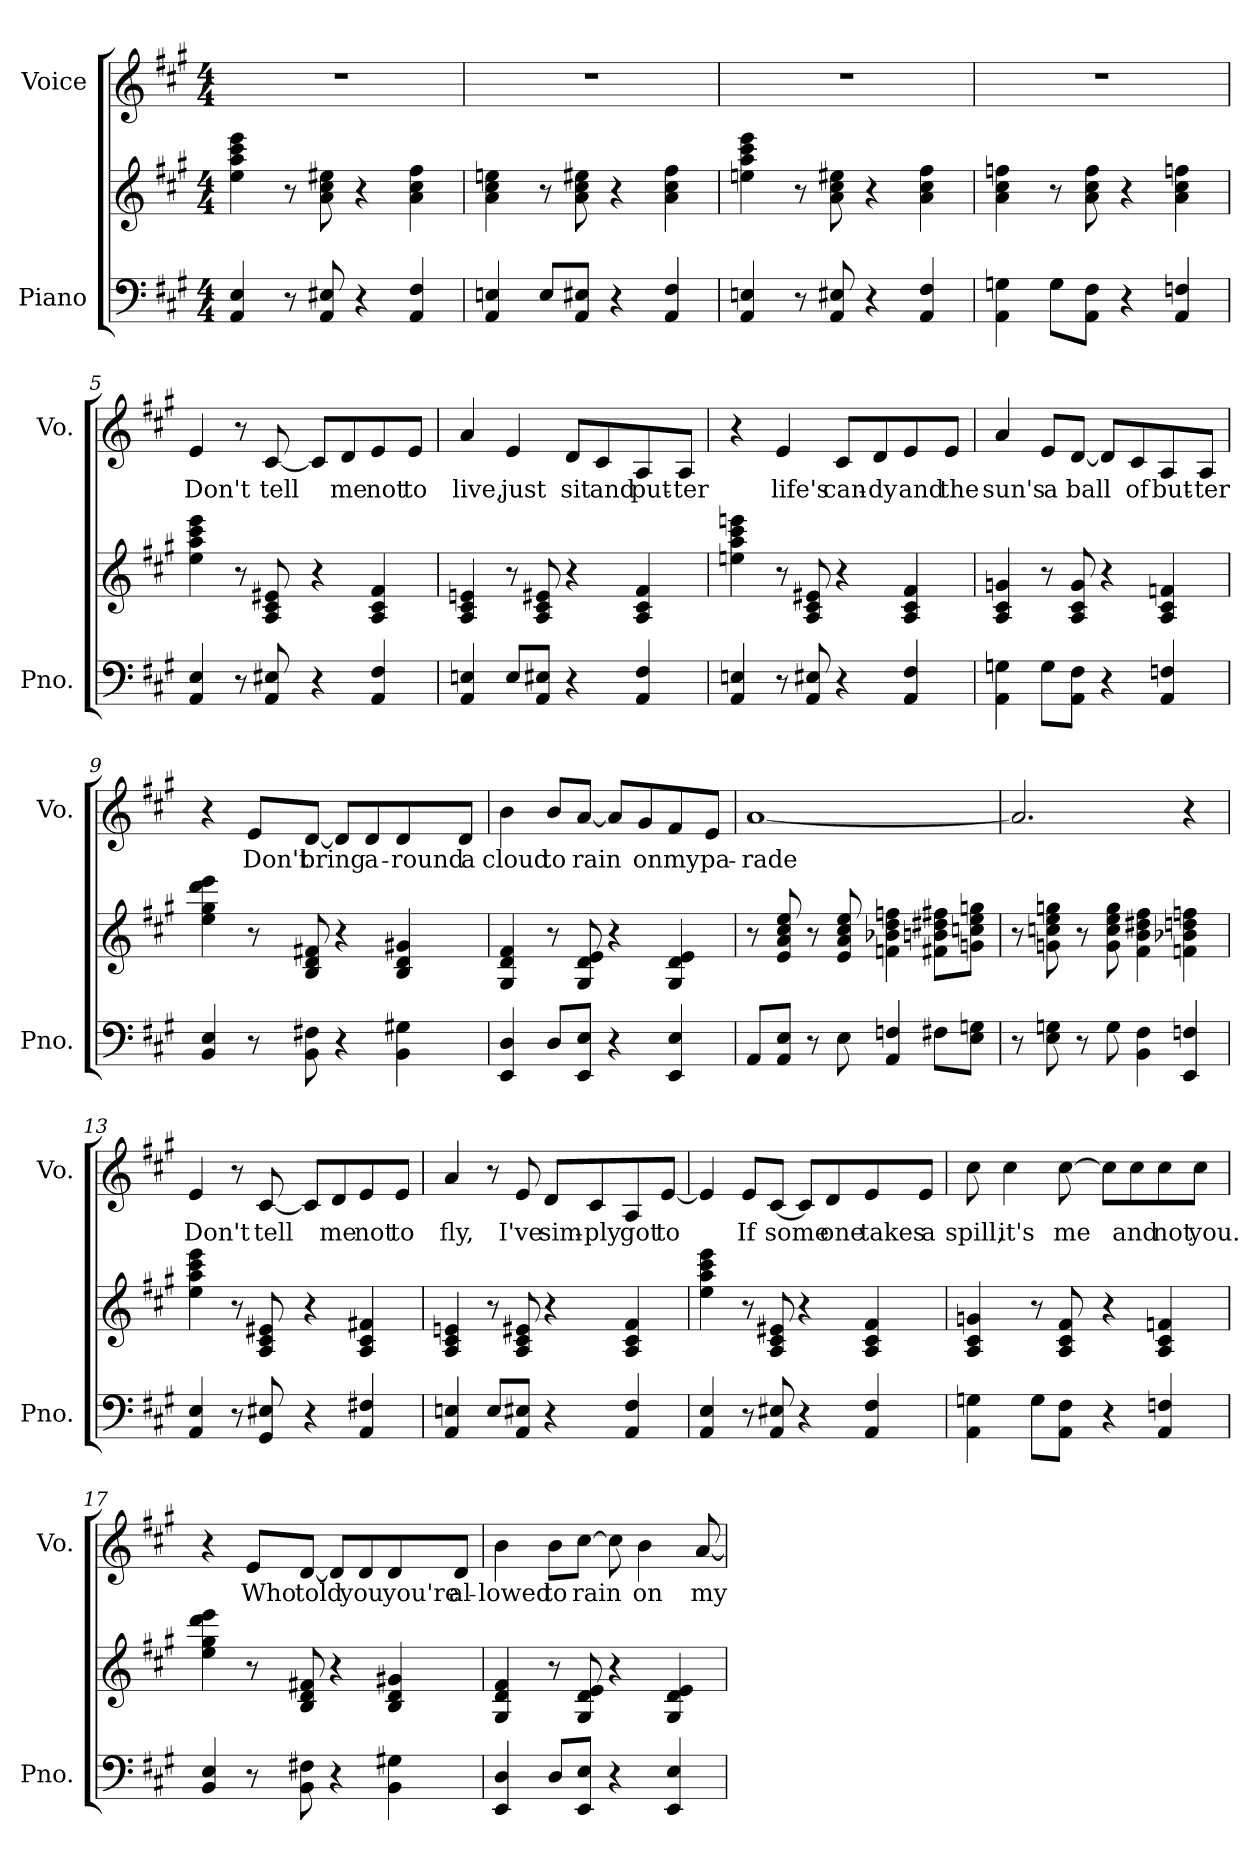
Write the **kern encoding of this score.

**kern	**kern	**kern	**text
*part2	*part2	*part1	*part1
*staff3	*staff2	*staff1	*staff1
*I"Piano	*	*I"Voice	*
*I'Pno.	*	*I'Vo.	*
*clefF4	*clefG2	*clefG2	*
*k[f#c#g#]	*k[f#c#g#]	*k[f#c#g#]	*
*M4/4	*M4/4	*M4/4	*
=1	=1	=1	=1
4AA/ 4E/	4ee\ 4aa\ 4ccc#\ 4eee\	1r	.
8r	8r	.	.
8AA/ 8E#X/	8a\ 8cc#\ 8ee#X\	.	.
4r	4r	.	.
4AA/ 4F#/	4a\ 4cc#\ 4ff#\	.	.
=2	=2	=2	=2
4AA/ 4En/	4a\ 4cc#\ 4een\	1r	.
8E/L	8r	.	.
8AA/ 8E#X/J	8a\ 8cc#\ 8ee#X\	.	.
4r	4r	.	.
4AA/ 4F#/	4a\ 4cc#\ 4ff#\	.	.
=3	=3	=3	=3
4AA/ 4En/	4een\ 4aa\ 4ccc#\ 4eee\	1r	.
8r	8r	.	.
8AA/ 8E#X/	8a\ 8cc#\ 8ee#X\	.	.
4r	4r	.	.
4AA/ 4F#/	4a\ 4cc#\ 4ff#\	.	.
=4	=4	=4	=4
4AA\ 4Gn\	4a\ 4cc#\ 4ffn\	1r	.
8G\L	8r	.	.
8AA\ 8F#\J	8a\ 8cc#\ 8ff\	.	.
4r	4r	.	.
4AA/ 4Fn/	4a\ 4cc#\ 4ffn\	.	.
!!LO:LB:g=z
=5	=5	=5	=5
!	!	!	!LO:LY:b
4AA/ 4E/	4ee\ 4aa\ 4ccc#\ 4eee\	4e/	Don't
8r	8r	8r	.
!	!	!	!LO:LY:b
8AA/ 8E#X/	8A/ 8c#/ 8e#X/	[8c#/	tell
4r	4r	8c#/L]	.
!	!	!	!LO:LY:b
.	.	8d/	me
!	!	!	!LO:LY:b
4AA/ 4F#/	4A/ 4c#/ 4f#/	8e/	not
!	!	!	!LO:LY:b
.	.	8e/J	to
=6	=6	=6	=6
!	!	!	!LO:LY:b
4AA/ 4En/	4A/ 4c#/ 4en/	4a/	live,
!	!	!	!LO:LY:b
8E/L	8r	4e/	just
8AA/ 8E#X/J	8A/ 8c#/ 8e#X/	.	.
!	!	!	!LO:LY:b
4r	4r	8d/L	sit
!	!	!	!LO:LY:b
.	.	8c#/	and
!	!	!	!LO:LY:b
4AA/ 4F#/	4A/ 4c#/ 4f#/	8A/	put-
!	!	!	!LO:LY:b
.	.	8A/J	-ter
=7	=7	=7	=7
4AA/ 4En/	4een\ 4aa\ 4ccc#\ 4eeen\	4r	.
!	!	!	!LO:LY:b
8r	8r	4e/	life's
8AA/ 8E#X/	8A/ 8c#/ 8e#X/	.	.
!	!	!	!LO:LY:b
4r	4r	8c#/L	can-
!	!	!	!LO:LY:b
.	.	8d/	-dy
!	!	!	!LO:LY:b
4AA/ 4F#/	4A/ 4c#/ 4f#/	8e/	and
!	!	!	!LO:LY:b
.	.	8e/J	the
!!LO:LB:g=z
=8	=8	=8	=8
!	!	!	!LO:LY:b
4AA\ 4Gn\	4A/ 4c#/ 4gn/	4a/	sun's
!	!	!	!LO:LY:b
8G\L	8r	8e/L	a
!	!	!	!LO:LY:b
8AA\ 8F#\J	8A/ 8c#/ 8g/	[8d/J	ball
4r	4r	8d/L]	.
!	!	!	!LO:LY:b
.	.	8c#/	of
!	!	!	!LO:LY:b
4AA/ 4Fn/	4A/ 4c#/ 4fn/	8A/	but-
!	!	!	!LO:LY:b
.	.	8A/J	-ter
!!LO:PB:g=z
=9	=9	=9	=9
4BB/ 4E/	4ee\ 4gg#\ 4ddd\ 4eee\	4r	.
!	!	!	!LO:LY:b
8r	8r	8e/L	Don't
!	!	!	!LO:LY:b
8BB\ 8F#X\	8B/ 8d/ 8f#X/	[8d/J	bring
4r	4r	8d/L]	.
!	!	!	!LO:LY:b
.	.	8d/	a-
!	!	!	!LO:LY:b
4BB\ 4G#X\	4B/ 4d/ 4g#X/	8d/	-round
!	!	!	!LO:LY:b
.	.	8d/J	a
=10	=10	=10	=10
!	!	!	!LO:LY:b
4EE/ 4D/	4G#/ 4d/ 4f#/	4b\	cloud
!	!	!	!LO:LY:b
8D/L	8r	8b/L	to
!	!	!	!LO:LY:b
8EE/ 8E/J	8G#/ 8d/ 8e/	[8a/J	rain
4r	4r	8a/L]	.
!	!	!	!LO:LY:b
.	.	8g#/	on
!	!	!	!LO:LY:b
4EE/ 4E/	4G#/ 4d/ 4e/	8f#/	my
!	!	!	!LO:LY:b
.	.	8e/J	pa-
!!LO:LB:g=z
=11	=11	=11	=11
!	!	!	!LO:LY:b
8AA/L	8r	[1a	-rade
8AA/ 8E/J	8e/ 8a/ 8cc#/ 8ee/	.	.
8r	8r	.	.
8E\	8e/ 8a/ 8cc#/ 8ee/	.	.
4AA/ 4Fn/	4fn\ 4b-X\ 4dd\ 4ffn\	.	.
8F#X\L	8f#X\ 8bn\ 8dd#X\ 8ff#X\L	.	.
8E\ 8Gn\J	8gn\ 8ccn\ 8ee\ 8ggn\J	.	.
=12	=12	=12	=12
8r	8r	2.a/]	.
8E\ 8Gn\	8gn\ 8ccn\ 8ee\ 8ggn\	.	.
8r	8r	.	.
8G\	8g\ 8cc\ 8ee\ 8gg\	.	.
4BB\ 4F#\	4f#\ 4b\ 4dd#X\ 4ff#\	.	.
4EE/ 4Fn/	4fn\ 4b-X\ 4ddn\ 4ffn\	4r	.
=13	=13	=13	=13
!	!	!	!LO:LY:b
4AA/ 4E/	4ee\ 4aa\ 4ccc#\ 4eee\	4e/	Don't
8r	8r	8r	.
!	!	!	!LO:LY:b
8GG#/ 8E#X/	8A/ 8c#/ 8e#X/	[8c#/	tell
4r	4r	8c#/L]	.
!	!	!	!LO:LY:b
.	.	8d/	me
!	!	!	!LO:LY:b
4AA/ 4F#X/	4A/ 4c#/ 4f#X/	8e/	not
!	!	!	!LO:LY:b
.	.	8e/J	to
!!LO:LB:g=z
=14	=14	=14	=14
!	!	!	!LO:LY:b
4AA/ 4En/	4A/ 4c#/ 4en/	4a/	fly,
8E/L	8r	8r	.
!	!	!	!LO:LY:b
8AA/ 8E#X/J	8A/ 8c#/ 8e#X/	8e/	I've
!	!	!	!LO:LY:b
4r	4r	8d/L	sim-
!	!	!	!LO:LY:b
.	.	8c#/	-ply
!	!	!	!LO:LY:b
4AA/ 4F#/	4A/ 4c#/ 4f#/	8A/	got
!	!	!	!LO:LY:b
.	.	[8e/J	to
=15	=15	=15	=15
4AA/ 4E/	4ee\ 4aa\ 4ccc#\ 4eee\	4e/]	.
!	!	!	!LO:LY:b
8r	8r	8e/L	If
!	!	!	!LO:LY:b
8AA/ 8E#X/	8A/ 8c#/ 8e#X/	[8c#/J	some
4r	4r	8c#/L]	.
!	!	!	!LO:LY:b
.	.	8d/	one
!	!	!	!LO:LY:b
4AA/ 4F#/	4A/ 4c#/ 4f#/	8e/	takes
!	!	!	!LO:LY:b
.	.	8e/J	a
=16	=16	=16	=16
!	!	!	!LO:LY:b
4AA\ 4Gn\	4A/ 4c#/ 4gn/	8cc#\	spill,
!	!	!	!LO:LY:b
.	.	4cc#\	it's
8G\L	8r	.	.
!	!	!	!LO:LY:b
8AA\ 8F#\J	8A/ 8c#/ 8f#/	[8cc#\	me
4r	4r	8cc#\L]	.
!	!	!	!LO:LY:b
.	.	8cc#\	and
!	!	!	!LO:LY:b
4AA/ 4Fn/	4A/ 4c#/ 4fn/	8cc#\	not
!	!	!	!LO:LY:b
.	.	8cc#\J	you.
!!LO:LB:g=z
=17	=17	=17	=17
4BB/ 4E/	4ee\ 4gg#\ 4ddd\ 4eee\	4r	.
!	!	!	!LO:LY:b
8r	8r	8e/L	Who
!	!	!	!LO:LY:b
8BB\ 8F#X\	8B/ 8d/ 8f#X/	[8d/J	told
4r	4r	8d/L]	.
!	!	!	!LO:LY:b
.	.	8d/	you
!	!	!	!LO:LY:b
4BB\ 4G#X\	4B/ 4d/ 4g#X/	8d/	you're
!	!	!	!LO:LY:b
.	.	8d/J	al-
=18	=18	=18	=18
!	!	!	!LO:LY:b
4EE/ 4D/	4G#/ 4d/ 4f#/	4b\	-lowed
!	!	!	!LO:LY:b
8D/L	8r	8b\L	to
!	!	!	!LO:LY:b
8EE/ 8E/J	8G#/ 8d/ 8e/	[8cc#\J	rain
4r	4r	8cc#\]	.
!	!	!	!LO:LY:b
.	.	4b\	on
4EE/ 4E/	4G#/ 4d/ 4e/	.	.
!	!	!	!LO:LY:b
.	.	[8a/	my
=	=	=	=
*-	*-	*-	*-
